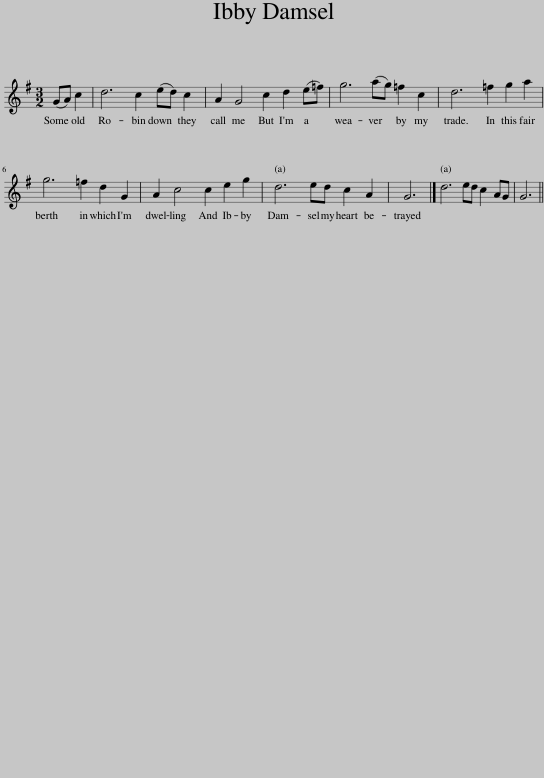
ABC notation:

X:1
L:1/8
M:3/2
I:linebreak $
K:G
V:1 treble
V:1
 (GA) c2 | d6 c2 (ed) c2 | A2 G4 c2 d2 (e=f) | g6 (ag) =f2 c2 | d6 =f2 g2 a2 |$ %5
 g6 =f2 d2 G2 | A2 c4 c2 e2 g2 | d6 ed c2 A2 | G6 |] d6 ed c2 AG | %10
 G6 || %11
